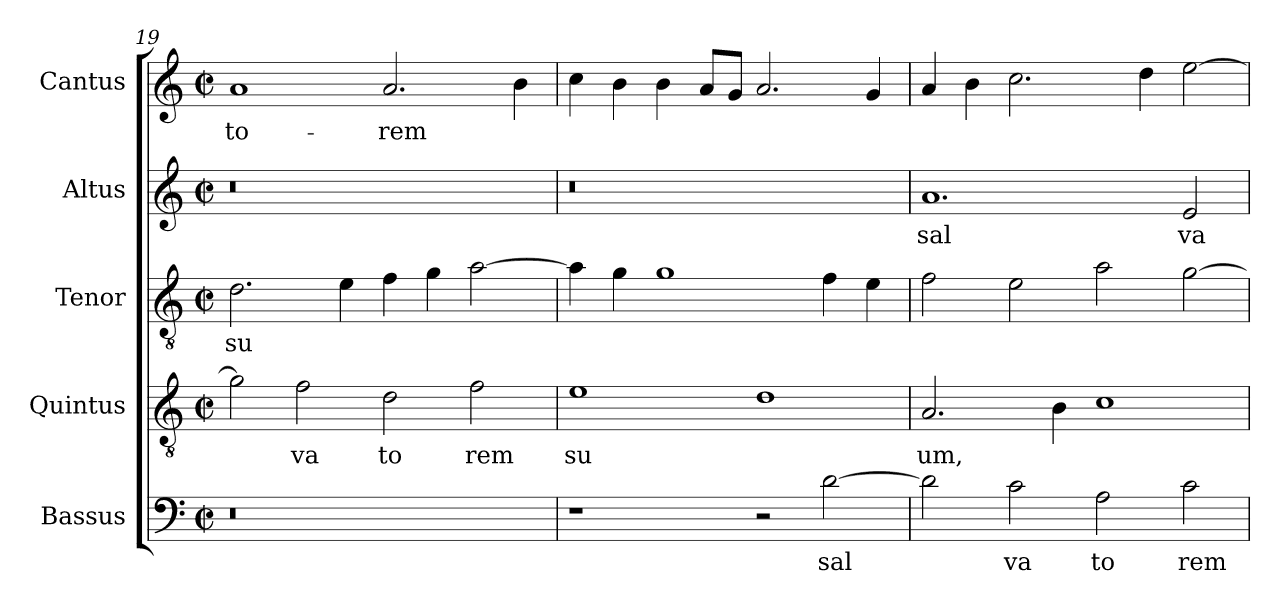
**kern	**text	**kern	**text	**kern	**text	**kern	**text	**kern	**text
*part5	*part5	*part4	*part4	*part3	*part3	*part2	*part2	*part1	*part1
*staff5	*staff5	*staff4	*staff4	*staff3	*staff3	*staff2	*staff2	*staff1	*staff1
*I"Bassus	*	*I"Quintus	*	*I"Tenor	*	*I"Altus	*	*I"Cantus	*
*clefF4	*	*clefGv2	*	*clefGv2	*	*clefG2	*	*clefG2	*
*M2/2	*	*M2/2	*	*M2/2	*	*M2/2	*	*M2/2	*
*met(c|)	*	*met(c|)	*	*met(c|)	*	*met(c|)	*	*met(c|)	*
=19	=19	=19	=19	=19	=19	=19	=19	=19	=19
!	!	!	!	!	!LO:LY:b:cj	!	!	!	!LO:LY:b:cj
0r	.	2g\]	.	2.d\	su	0r	.	1a	-to-
!	!	!	!LO:LY:b:cj	!	!	!	!	!	!
.	.	2f\	va	.	.	.	.	.	.
.	.	.	.	4e\	.	.	.	.	.
!	!	!	!LO:LY:b:cj	!	!	!	!	!	!LO:LY:b
.	.	2d\	to	4f\	.	.	.	2.a/	-rem
.	.	.	.	4g\	.	.	.	.	.
!	!	!	!LO:LY:b:cj	!	!	!	!	!	!
.	.	2f\	rem	[>2a\	.	.	.	.	.
.	.	.	.	.	.	.	.	4b\	.
=20	=20	=20	=20	=20	=20	=20	=20	=20	=20
!	!	!	!LO:LY:b:cj	!	!	!	!	!	!
1r	.	1e	su	4a\]	.	0r	.	4cc\	.
.	.	.	.	4g\	.	.	.	4b\	.
.	.	.	.	1g	.	.	.	4b\	.
.	.	.	.	.	.	.	.	8a/L	.
.	.	.	.	.	.	.	.	8g/J	.
2r	.	1d	.	.	.	.	.	2.a/	.
!	!LO:LY:b	!	!	!	!	!	!	!	!
[>2d\	sal	.	.	4f\	.	.	.	.	.
.	.	.	.	4e\	.	.	.	4g/	.
!!LO:PB:g=z
=21	=21	=21	=21	=21	=21	=21	=21	=21	=21
!	!	!	!LO:LY:b	!	!	!	!LO:LY:b:cj	!	!
2d\]	.	2.A/	um,	2f\	.	1.a	sal	4a/	.
.	.	.	.	.	.	.	.	4b\	.
!	!LO:LY:b:cj	!	!	!	!	!	!	!	!
2c\	va	.	.	2e\	.	.	.	2.cc\	.
.	.	4B\	.	.	.	.	.	.	.
!	!LO:LY:b:cj	!	!	!	!	!	!	!	!
2A\	to	1c	.	2a\	.	.	.	.	.
.	.	.	.	.	.	.	.	4dd\	.
!	!LO:LY:b:cj	!	!	!	!	!	!LO:LY:b:cj	!	!
2c\	rem	.	.	[>2g\	.	2e/	va	[>2ee\	.
=	=	=	=	=	=	=	=	=	=
*-	*-	*-	*-	*-	*-	*-	*-	*-	*-
